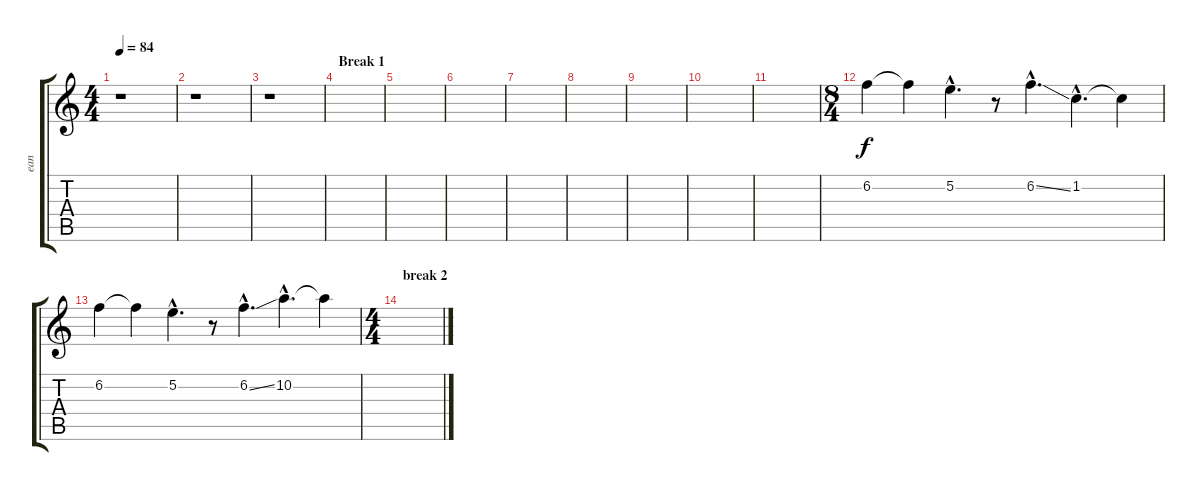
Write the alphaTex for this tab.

\track ("ean II" "ean") {instrument electricguitarjazz}
\staff {score tabs}
\tuning (E4 B3 G3 D3 A2 E2) {hide}
\ts (4 4)
\tempo 84
\clef g2
\ks c
r.1{dy f} |
r.1 |
r.1 |
\section ("" "Break 1")
|
|
|
|
|
|
|
|
\ts (8 4)
6.2.4 6.2{t}.4 5.2{hac}.4{d} r.8 6.2{ss hac}.4{d} 1.2{hac}.4{d} 1.2{t}.4 |
6.2.4 6.2{t}.4 5.2{hac}.4{d} r.8 6.2{ss hac}.4{d} 10.2{hac}.4{d} 10.2{t}.4 |
\ts (4 4)
\section ("" "break 2")
